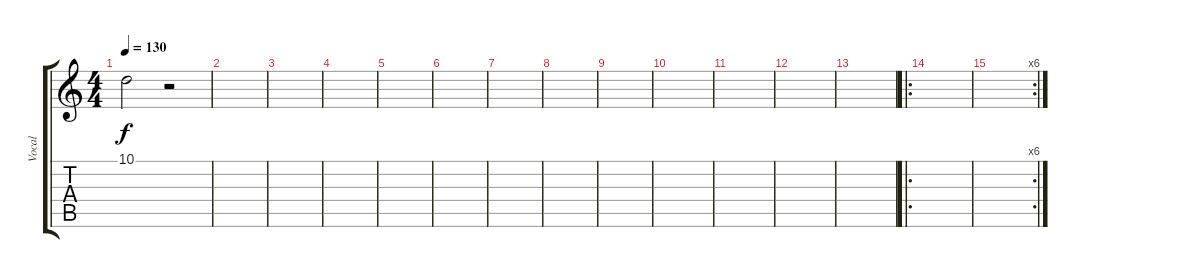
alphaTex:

\track ("Vocal" "Vocal") {instrument lead6voice}
\staff {score tabs}
\tuning (E4 B3 G3 D3 A2 E2) {hide}
\ts (4 4)
\tempo 130
\clef g2
\ks c
10.1{t}.2{dy f} r.2 |
|
|
|
|
|
|
|
|
|
|
|
|
\ro
|
\rc 6
